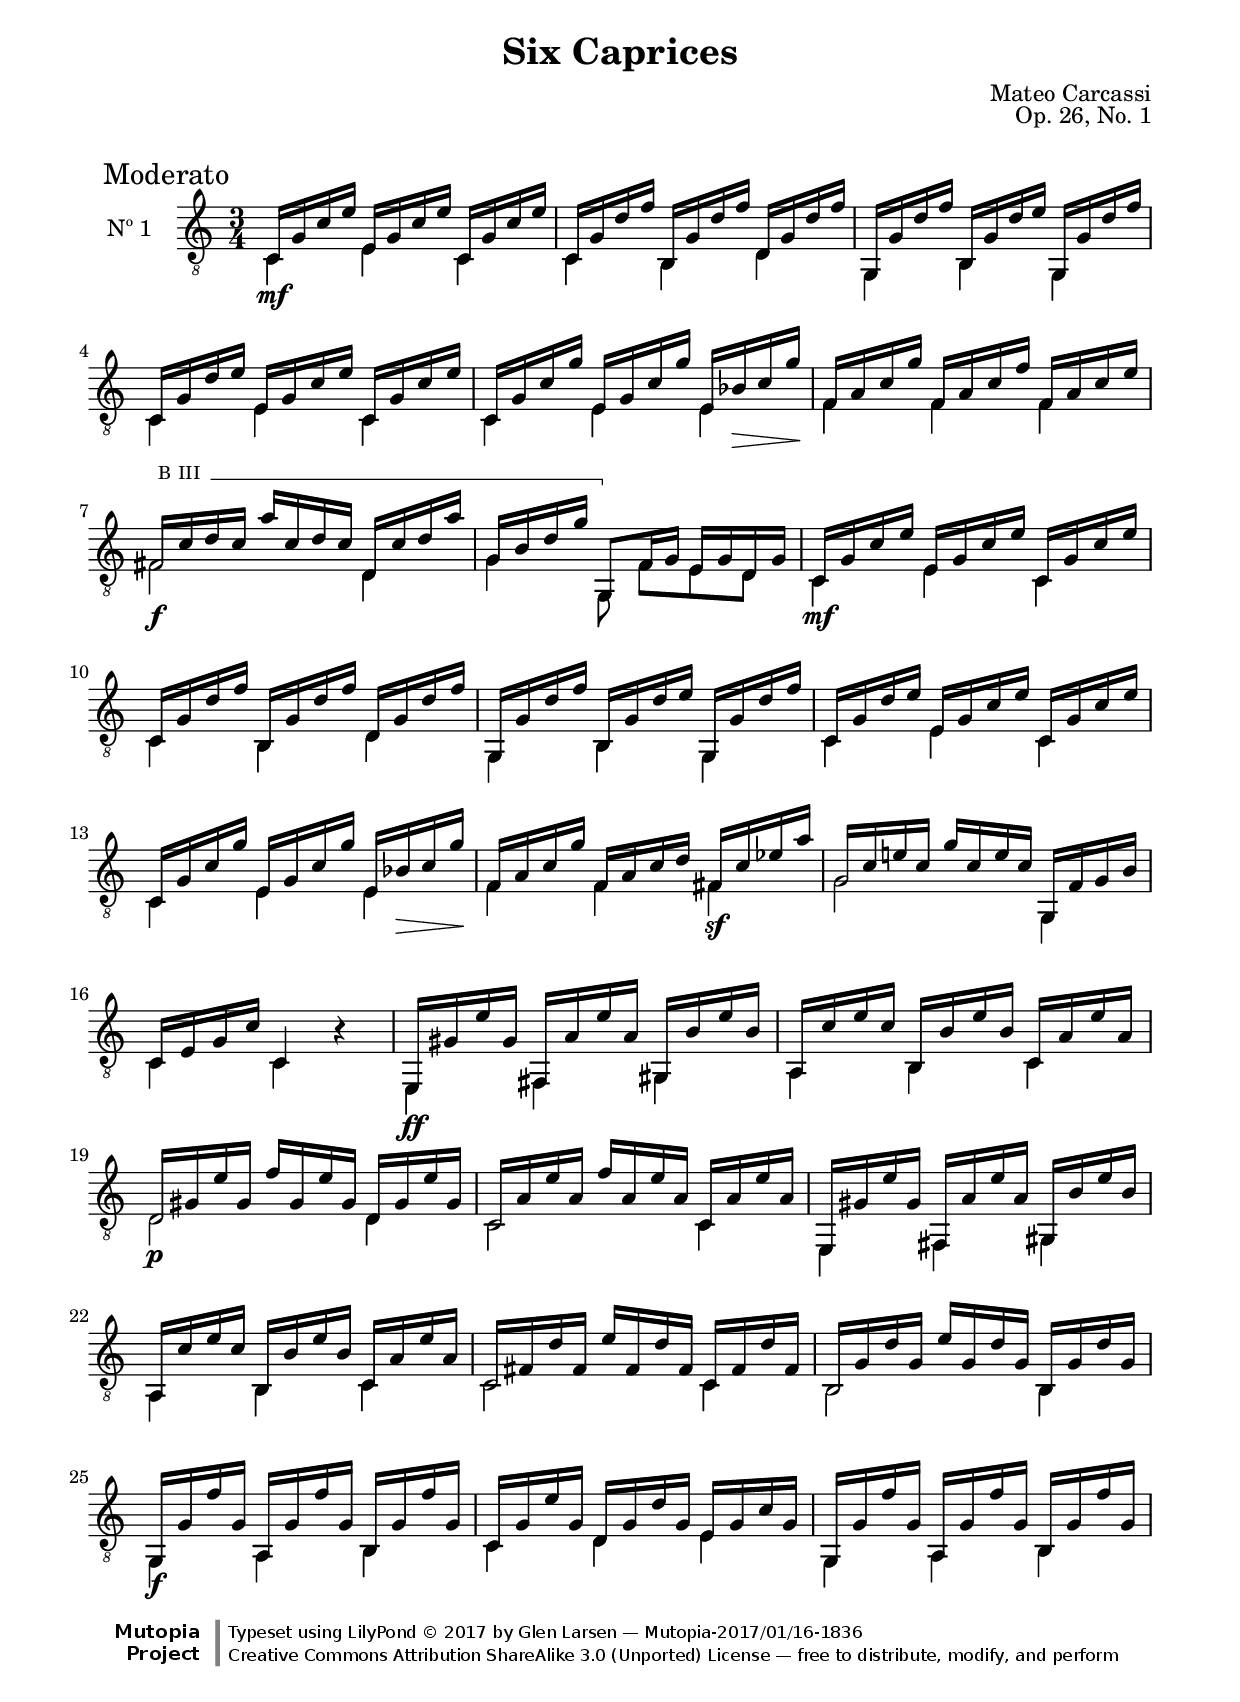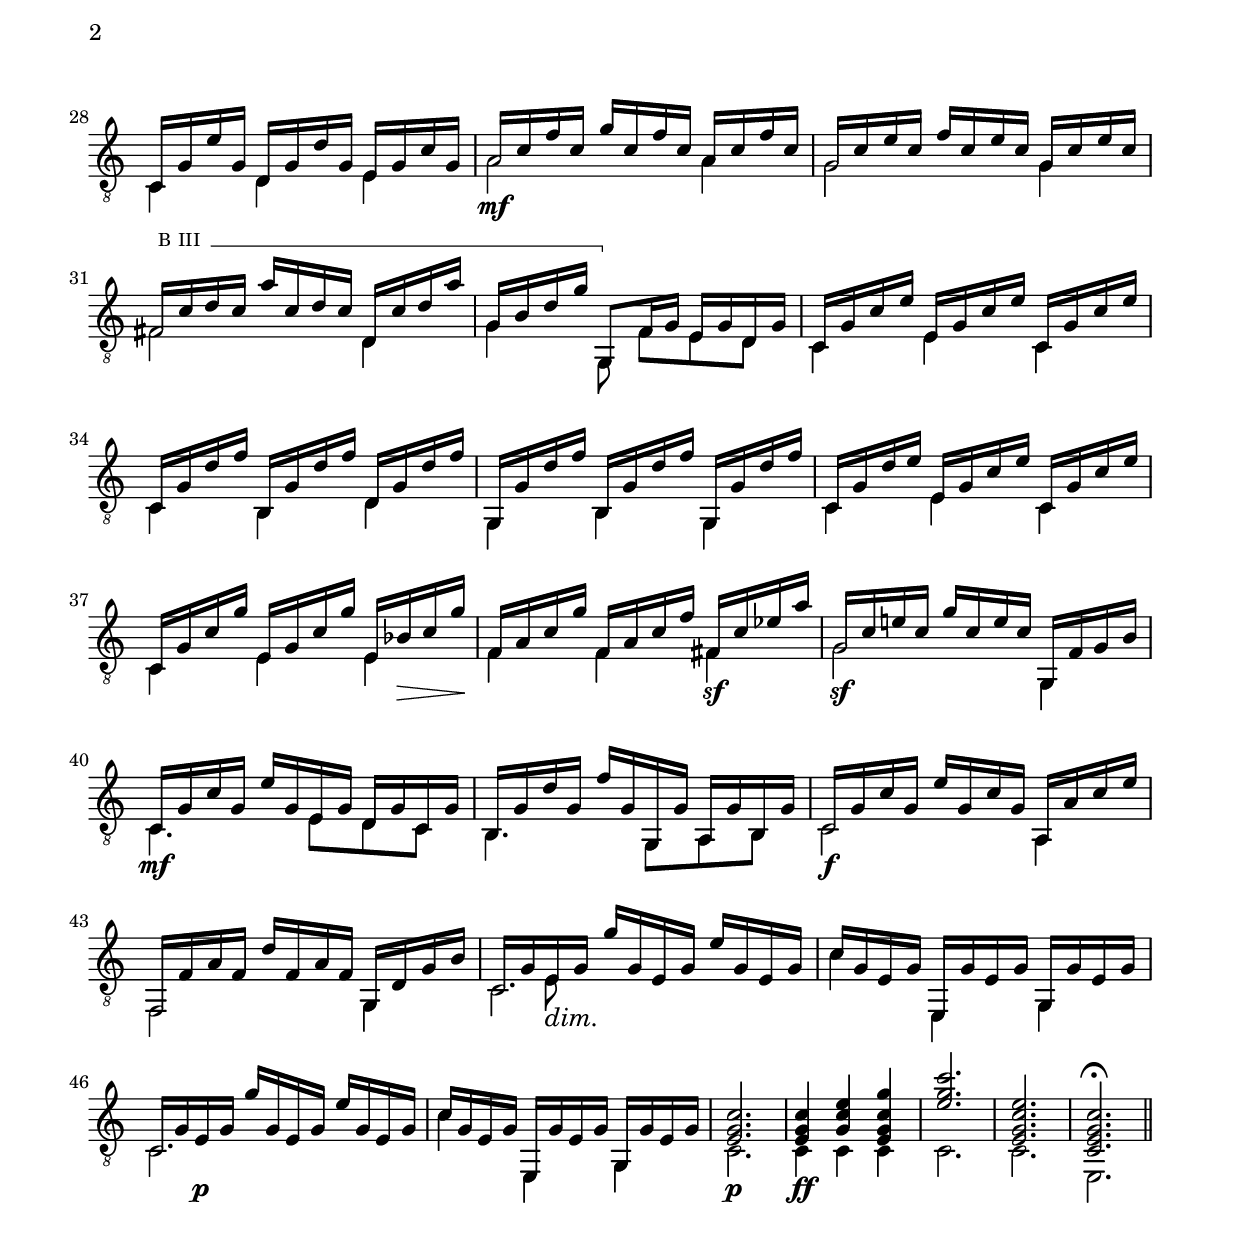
\version "2.19.49"

\header {
  title = "Six Caprices"
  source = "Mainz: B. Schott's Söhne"
  % Statens musikbibliotek - The Music Library of Sweden
  % Boije 91
  composer = "Mateo Carcassi"
  opus = "Op. 26, No. 1"
  year = "ca. 1827"
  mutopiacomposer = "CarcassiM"
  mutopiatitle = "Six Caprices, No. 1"
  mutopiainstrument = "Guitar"
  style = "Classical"
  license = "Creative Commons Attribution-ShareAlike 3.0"
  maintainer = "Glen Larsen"
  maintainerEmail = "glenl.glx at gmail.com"

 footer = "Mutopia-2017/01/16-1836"
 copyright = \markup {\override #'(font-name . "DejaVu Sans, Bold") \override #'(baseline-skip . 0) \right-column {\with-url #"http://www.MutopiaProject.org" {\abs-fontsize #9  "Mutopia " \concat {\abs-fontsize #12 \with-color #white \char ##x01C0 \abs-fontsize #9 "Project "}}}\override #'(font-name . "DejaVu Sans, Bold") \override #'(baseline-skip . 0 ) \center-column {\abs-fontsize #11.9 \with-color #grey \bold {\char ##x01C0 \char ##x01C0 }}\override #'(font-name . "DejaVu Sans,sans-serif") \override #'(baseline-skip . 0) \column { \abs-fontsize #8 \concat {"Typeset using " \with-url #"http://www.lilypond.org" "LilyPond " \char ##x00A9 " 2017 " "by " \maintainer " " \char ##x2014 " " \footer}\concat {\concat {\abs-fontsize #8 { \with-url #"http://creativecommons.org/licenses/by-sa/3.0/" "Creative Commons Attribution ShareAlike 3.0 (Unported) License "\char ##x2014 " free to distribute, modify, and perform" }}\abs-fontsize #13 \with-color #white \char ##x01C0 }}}
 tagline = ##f
}

\paper {
  line-width = 18.0\cm
  top-margin = 4\mm                              %-minimum: 8 mm
  top-markup-spacing.basic-distance = #6         %-dist. from bottom of top margin to the first markup/title
  markup-system-spacing.basic-distance = #10     %-dist. from header/title to first system
  top-system-spacing.basic-distance = #12        %-dist. from top margin to system in pages with no titles
  last-bottom-spacing.padding = #2               %-min #1.5 -pads music from copyright block 
}

commonVar = {
  \override Score.RehearsalMark.break-align-symbols = #'(time-signature)
  \override Score.KeySignature.break-align-anchor-alignment = #LEFT
  \mergeDifferentlyHeadedOn
  \mergeDifferentlyDottedOn
}

\layout {
  \context {
    \Voice
    \override StringNumber.stencil = ##f
  }
}


dynamicMarkup = {
  \mark "Moderato"
  s2.\mf s2.*3 s2 s16 s\> s s\!
  s2.
  s2.\f s2.
  s2.\mf s2.*3 s2 s16 s\> s s\!
  s2 s4\sf
  s2.*2
  s2.\ff
  s2. s2.\p
  s2.*5 s2.\f
  s2.*3 s2.\mf
  s2. s2.
  s2.* 5 s2 s16 s\> s s\!
  s2 s4\sf
  s2\sf s4
  s4.\mf s4.
  s2. s2.\f
  \dimTextDim
  s2. s8 s8\> s8\! s4.
  \dimHairpin
  s2. s8 s8\p s2
  s2. s2.\p
  s2.\ff
}

%% Syntax: \bbarre #"text" { notes } - text = any number of box
bbarre =
#(define-music-function (barre location str music) (string? ly:music?)
   (let ((elts (extract-named-music music '(NoteEvent EventChord))))
     (if (pair? elts)
         (let ((first-element (first elts))
               (last-element (last elts)))
           (set! (ly:music-property first-element 'articulations)
                 (cons (make-music 'TextSpanEvent 'span-direction -1)
                       (ly:music-property first-element 'articulations)))
           (set! (ly:music-property last-element 'articulations)
                 (cons (make-music 'TextSpanEvent 'span-direction 1)
                       (ly:music-property last-element 'articulations))))))
   #{
       \once \override TextSpanner.font-size = #-2
       \once \override TextSpanner.font-shape = #'upright
       \once \override TextSpanner.style = #'line
       \once \override TextSpanner.to-barline = ##f
       \once \override TextSpanner.bound-details =
            #`((left
                (text . ,#{ \markup { \draw-line #'( 0 . -.5) } #})
                (Y . 0)
                (padding . 0.25)
                (attach-dir . -2))
               (right
                (text . ,#{ \markup { \draw-line #'( 0 . -.5) } #})
                (Y . 0)
                (padding . 0.25)
                (attach-dir . 2)))
       %% uncomment this line for make full barred
       \once  \override TextSpanner.bound-details.left.text =  \markup { "B" #str " "}
       $music
   #})



%% Upper Voice Parts
%% -----------------
upperVoiceA = \relative c {
  \voiceOne
  c16 g' c e e, g c e c, g' c e |
  c,16 g' d' f b,, g' d' f d, g d' f |
  g,,16 g' d' f b,, g' d' e g,, g' d' f |
  c,16 g' d' e e, g c e c, g' c e |
  c,16 g' c g' e, g c g' e, bes' c g' |
}

upperVoiceB = \relative c {
  f16 a c g' f, a c f f, a c e |
  \set minimumFret=3
  \bbarre #"III" { fis,16 c' d c a' c, d c d, c' d a' |
  g,16 b d g g,,8 } f'16 g e g d g |
  \set minimumFret=0
}

upperVoiceC = \relative c {
  f16 a c g' f, a c d fis, c'\3 ees a |
  g,16 c e! c g' c, e c g, f' g b |
  c,16 e g c c,4 b'\rest |
  e,,16 gis' e' gis, fis, a' e' a, gis, b' e b |
  a,16 c' e c b, b' e b c, a' e' a, |
  d,16 gis e' gis, f' gis, e' gis, d gis e' gis, |
  c,16 a' e' a, f' a, e' a, c, a' e' a, |
  e,16 gis' e' gis, fis, a' e' a, gis, b' e b |
  a,16 c' e c b, b' e b c, a' e' a, |
  c,16 fis d' fis, e' fis, d' fis, c fis d' fis, |
  b,16 g' d' g, e' g, d' g, b, g' d' g, |
  \repeat unfold 2 {
    g,16 g' f' g, a, g' f' g, b, g' f' g, |
    c,16 g' e' g, d g d' g, e g c g |
  }
  a16 c f c g' c, f c a c f c |
  g16 c e c f c e c g c e c |

  \barNumberCheck #31
  \set minimumFret=3
  \bbarre #"III" { fis,16 c' d c a' c, d c d, c' d a' |
  g,16 b d g g,,8 } f'16 g e g d g |
  \set minimumFret=0
  c,16 g' c e e, g c e c, g' c e |
  c,16 g' d' f b,, g' d' f d, g d' f |
  g,,16 g' d' f b,, g' d' f g,, g' d' f |
  c,16 g' d' e e, g c e c, g' c e |
  c,16 g' c g' e, g c g' e, bes' c g' |

  f,16 a c g' f, a c f fis, c'\3 ees a |
  g,16 c e! c g' c, e c g, f' g b |
  c,16 g' c g e' g, e g d g c, g' |
  b,16 g' d' g, f' g, g, g' a, g' b, g' |
  c,16 g' c g e' g, c g a, a' c e |
  f,,16 f' a f d' f, a f g, d' g b |
  \repeat unfold 2 {
    c,16 g' e g g' g, e g e' g, e g |
    c16 g e g e, g' e g g, g' e g |
  }
  <e g c>2. |
  <e g c>4 <g c e> <e g c g'> |
  <e' g c>2. |
  <e, g c e>2. |
  <c e g c>2.\fermata
  \bar "||"
}

%% Lower Voice Parts
%% -----------------
lowerVoiceA = \relative c {
  \voiceTwo
  c4 e c |
  c4 b d |
  g,4 b g |
  c4 e c |
  c4 e e |
}

lowerVoiceB = \relative c {
  f4 f f |
  \set minimumFret=3
  fis2 d4 |
  g4 g,8 f'[ e d] |
  \set minimumFret=0
}

lowerVoiceC = \relative c {
  f4 f fis |
  g2 g,4 |
  c4 c s |
  e,4 fis gis |
  a4 b c |
  d2 d4 |
  c2 c4 |
  e,4 fis gis |
  a4 b c |
  c2 c4 |
  b2 b4 |
  \repeat unfold 2 {
    g4 a b |
    c4 d e |
  }
  a2 a4 |
  g2 g4 |
  \set minimumFret=3
  fis2 d4 |
  g4 g,8 f'[ e d] |
  \set minimumFret=0

  c4 e c |
  c4 b d |
  g,4 b g |
  c4 e c |
  c4 e e |

  f4 f fis |
  g2 g,4 |
  c4. e8 d c |
  b4. g8 a b |
  c2 a4 |
  f2 g4 |
  \barNumberCheck #44
  << {\stemDown s8 e'8 s2 } \\ {c2.} >>|
  c'4 e,, g |
  c2. |
  c'4 e,, g |
  c2. |
  c4 c c |
  c2._\6 |
  c2. |
  e,2. |
}

upperVoice = {
  \upperVoiceA
  \barNumberCheck #6
  \upperVoiceB
  \barNumberCheck #9
  \upperVoiceA
  \barNumberCheck #14
  \upperVoiceC
}
lowerVoice = {
  \lowerVoiceA
  \lowerVoiceB
  \lowerVoiceA
  \lowerVoiceC
}

\score {
  <<
    \new Staff = "Guitar" \with {
      midiInstrument = #"acoustic guitar (nylon)"
      instrumentName = #"Nº 1"
    } <<
      \commonVar
      \clef "treble_8"
      \key c \major
      \time 3/4
      \context Voice = "upperVoice" \upperVoice
      \context Voice = "lowerVoice" \lowerVoice
      \new Dynamics { \dynamicMarkup }
    >>
%{
    \new TabStaff = "guitar tab" \with {
      restrainOpenStrings = ##t
    }
    <<
      \clef moderntab
      \context TabVoice = "upperVoice" \upperVoice
      \context TabVoice = "lowerVoice" \lowerVoice
    >>
%}
  >>
  \layout {}
  \midi {
    \tempo 4 = 100
  }
}
